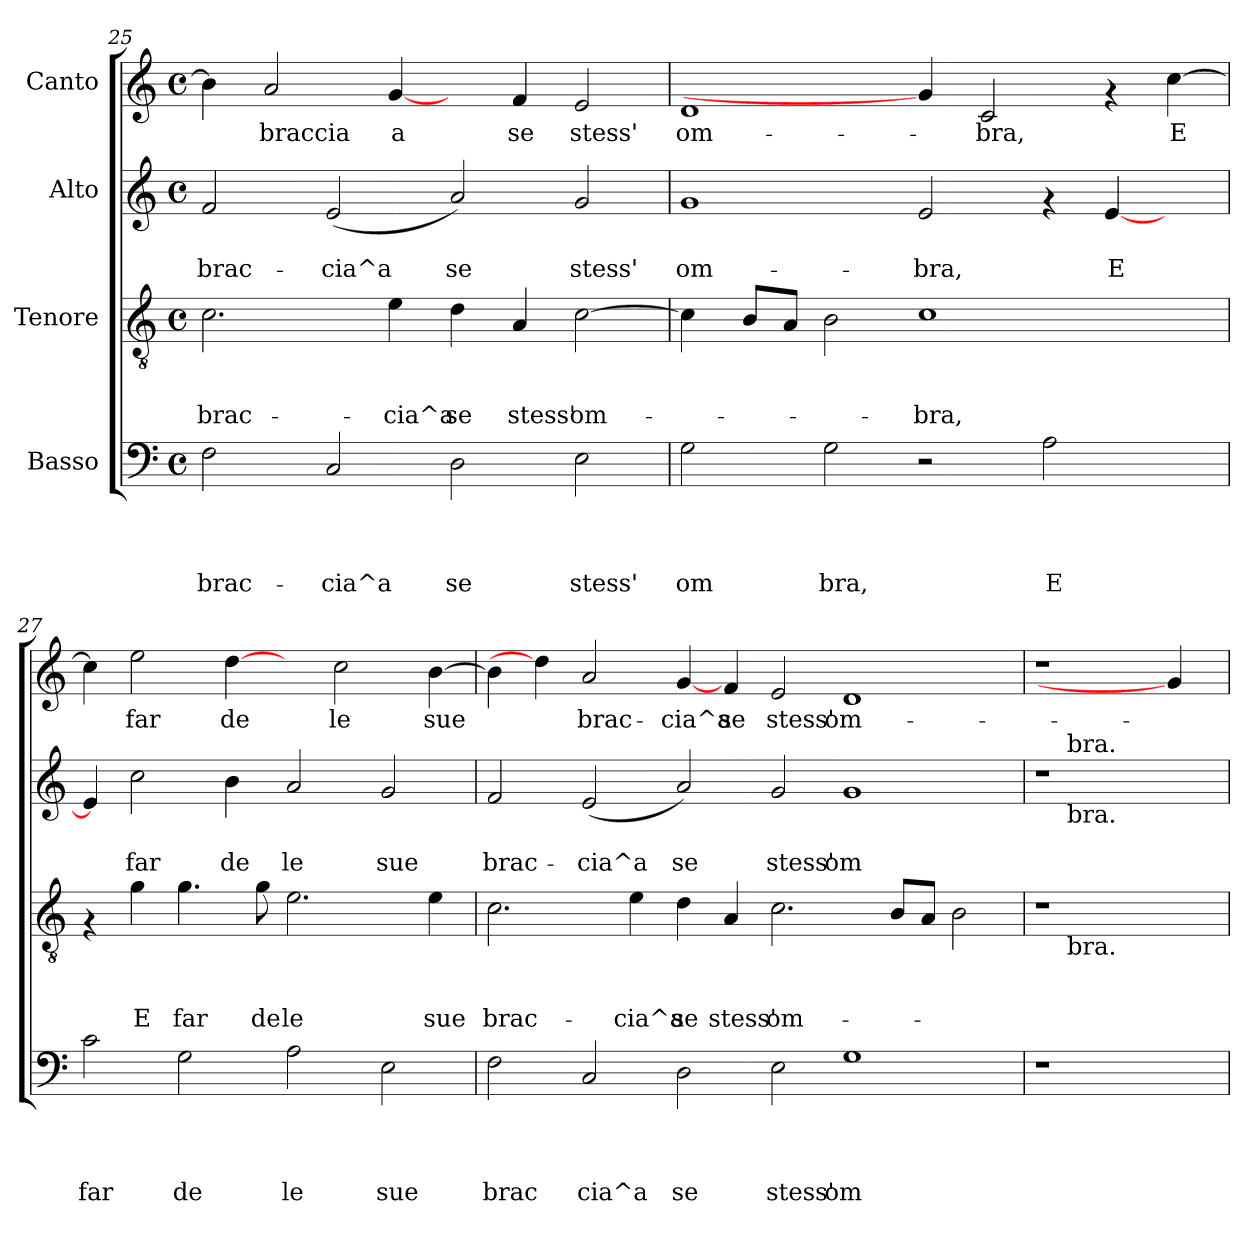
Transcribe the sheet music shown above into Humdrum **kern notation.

**kern	**text	**text	**text	**text	**kern	**text	**text	**text	**kern	**text	**text	**kern	**text
*part4	*part4	*part4	*part4	*part4	*part3	*part3	*part3	*part3	*part2	*part2	*part2	*part1	*part1
*staff4	*staff4	*staff4	*staff4	*staff4	*staff3	*staff3	*staff3	*staff3	*staff2	*staff2	*staff2	*staff1	*staff1
*I"Basso	*	*	*	*	*I"Tenore	*	*	*	*I"Alto	*	*	*I"Canto	*
*clefF4	*	*	*	*	*clefGv2	*	*	*	*clefG2	*	*	*clefG2	*
*k[]	*	*	*	*	*k[]	*	*	*	*k[]	*	*	*k[]	*
*C:	*	*	*	*	*C:	*	*	*	*C:	*	*	*C:	*
*M4/4	*	*	*	*	*M4/4	*	*	*	*M4/4	*	*	*M4/4	*
*met(c)	*	*	*	*	*met(c)	*	*	*	*met(c)	*	*	*met(c)	*
=25	=25	=25	=25	=25	=25	=25	=25	=25	=25	=25	=25	=25	=25
!	!	!	!	!LO:LY:b	!	!	!	!LO:LY:b	!	!	!LO:LY:b	!	!
2F\	.	.	.	brac-	2.c\	.	.	brac-	2f/	.	brac-	4b\]	.
!	!	!	!	!	!	!	!	!	!	!	!	!	!LO:LY:b
.	.	.	.	.	.	.	.	.	.	.	.	2a/	braccia
!	!	!	!	!LO:LY:b	!	!	!	!	!	!	!LO:LY:b	!	!
2C/	.	.	.	-cia^a	.	.	.	.	(2e/	.	-cia^a	.	.
!	!	!	!	!	!	!	!	!LO:LY:b	!	!	!	!	!LO:LY:b
.	.	.	.	.	4e\	.	.	-cia^a	.	.	.	[4g/	a
!	!	!	!	!LO:LY:b	!	!	!	!LO:LY:b	!	!	!LO:LY:b	!	!
2D\	.	.	.	se	4d\	.	.	se	2a/)	.	se	4ryy	.
!	!	!	!	!	!	!	!	!LO:LY:b	!	!	!	!	!LO:LY:b
.	.	.	.	.	4A/	.	.	stess'	.	.	.	4f/	se
!	!	!	!	!LO:LY:b	!	!	!	!LO:LY:b	!	!	!LO:LY:b	!	!LO:LY:b
2E\	.	.	.	stess'	[>2c\	.	.	om-	2g/	.	stess'	2e/	stess'
!!LO:PB:g=z
=26	=26	=26	=26	=26	=26	=26	=26	=26	=26	=26	=26	=26	=26
!	!	!	!	!LO:LY:b	!	!	!	!	!	!	!LO:LY:b	!	!LO:LY:b
2G\	.	.	.	om	4c\]	.	.	.	1g	.	om-	1d	om-
.	.	.	.	.	8B/L	.	.	.	.	.	.	.	.
.	.	.	.	.	8A/J	.	.	.	.	.	.	.	.
!	!	!	!	!LO:LY:b	!	!	!	!	!	!	!	!	!
2G\	.	.	.	bra,	2B\	.	.	.	.	.	.	.	.
!	!	!	!	!	!	!	!	!LO:LY:b	!	!	!LO:LY:b	!	!
2r	.	.	.	.	1c	.	.	-bra,	2e/	.	-bra,	4g/]	.
!	!	!	!	!	!	!	!	!	!	!	!	!	!LO:LY:b
.	.	.	.	.	.	.	.	.	.	.	.	2c/	-bra,
!	!	!	!	!LO:LY:b	!	!	!	!	!	!	!	!	!
2A\	.	.	.	E	.	.	.	.	4rf	.	.	.	.
!	!	!	!	!	!	!	!	!	!	!	!LO:LY:b	!	!
.	.	.	.	.	.	.	.	.	[<4e/	.	E	4rf	.
!	!	!	!	!	!	!	!	!	!	!	!	!	!LO:LY:b
4ryy	.	.	.	.	4ryy	.	.	.	4ryy	.	.	[>4cc\	E
=27	=27	=27	=27	=27	=27	=27	=27	=27	=27	=27	=27	=27	=27
!	!	!	!	!LO:LY:b	!	!	!	!	!	!	!	!	!
2c\	.	.	.	far	4rF	.	.	.	4e/]	.	.	4cc\]	.
!	!	!	!	!	!	!	!	!LO:LY:b	!	!	!LO:LY:b	!	!LO:LY:b
.	.	.	.	.	4g\	.	.	E	2cc\	.	far	2ee\	far
!	!	!	!	!LO:LY:b	!	!	!	!LO:LY:b	!	!	!	!	!
2G\	.	.	.	de	4.g\	.	.	far	.	.	.	.	.
!	!	!	!	!	!	!	!	!	!	!	!LO:LY:b	!	!LO:LY:b
.	.	.	.	.	.	.	.	.	4b\	.	de	[4dd\	de
!	!	!	!	!	!	!	!	!LO:LY:b	!	!	!	!	!
.	.	.	.	.	8g\	.	.	de	.	.	.	.	.
!	!	!	!	!LO:LY:b	!	!	!	!LO:LY:b	!	!	!LO:LY:b	!	!
2A\	.	.	.	le	2.e\	.	.	le	2a/	.	le	4ryy	.
!	!	!	!	!	!	!	!	!	!	!	!	!	!LO:LY:b
.	.	.	.	.	.	.	.	.	.	.	.	2cc\	le
!	!	!	!	!LO:LY:b	!	!	!	!	!	!	!LO:LY:b	!	!
2E\	.	.	.	sue	.	.	.	.	2g/	.	sue	.	.
!	!	!	!	!	!	!	!	!LO:LY:b	!	!	!	!	!LO:LY:b
.	.	.	.	.	4e\	.	.	sue	.	.	.	[>4b\	sue
=28	=28	=28	=28	=28	=28	=28	=28	=28	=28	=28	=28	=28	=28
!	!	!	!	!LO:LY:b	!	!	!	!LO:LY:b	!	!	!LO:LY:b	!	!
2F\	.	.	.	brac	2.c\	.	.	brac-	2f/	.	brac-	4b\]	.
.	.	.	.	.	.	.	.	.	.	.	.	4dd\]	.
!	!	!	!	!LO:LY:b	!	!	!	!	!	!	!LO:LY:b	!	!LO:LY:b
2C/	.	.	.	cia^a	.	.	.	.	(2e/	.	-cia^a	2a/	brac-
!	!	!	!	!	!	!	!	!LO:LY:b	!	!	!	!	!
.	.	.	.	.	4e\	.	.	-cia^a	.	.	.	.	.
!	!	!	!	!LO:LY:b	!	!	!	!LO:LY:b	!	!	!LO:LY:b	!	!LO:LY:b
2D\	.	.	.	se	4d\	.	.	se	2a/)	.	se	[4g/	-cia^a
!	!	!	!	!	!	!	!	!LO:LY:b	!	!	!	!	!LO:LY:b
.	.	.	.	.	4A/	.	.	stess'	.	.	.	4f/	se
!	!	!	!	!LO:LY:b	!	!	!	!LO:LY:b	!	!	!LO:LY:b	!	!LO:LY:b
2E\	.	.	.	stess'	2.c\	.	.	om-	2g/	.	stess'	2e/	stess'
!	!	!	!	!LO:LY:b	!	!	!	!	!	!	!LO:LY:b	!	!LO:LY:b
1G	.	.	.	om	.	.	.	.	1g	.	om-	1d	om-
.	.	.	.	.	8B/L	.	.	.	.	.	.	.	.
.	.	.	.	.	8A/J	.	.	.	.	.	.	.	.
.	.	.	.	.	2B\	.	.	.	.	.	.	.	.
=29	=29	=29	=29	=29	=29	=29	=29	=29	=29	=29	=29	=29	=29
*	*	*	*	*	*^	*	*	*	*^	*	*	*	*
1r	.	.	.	.	1r	8ryy	.	.	.	1r	8ryy	.	.	1r	.
!	!	!	!	!	!	!	!	!	!	!	!LO:TX:a:t=bra.	!	!	!	!
!	!	!	!	!	!	!	!	!	!	!	!LO:TX:b:t=bra.	!	!	!	!
!	!	!	!	!	!	!LO:TX:b:t=bra.	!	!	!	!	!	!	!	!	!
.	.	.	.	.	.	1ryy	.	.	.	.	1ryy	.	.	.	.
4ryy	.	.	.	.	4ryy	.	.	.	.	4ryy	.	.	.	4g/]	.
.	.	.	.	.	.	8ryy	.	.	.	.	8ryy	.	.	.	.
*	*	*	*	*	*v	*v	*	*	*	*	*	*	*	*	*
*	*	*	*	*	*	*	*	*	*v	*v	*	*	*	*
=	=	=	=	=	=	=	=	=	=	=	=	=	=
*-	*-	*-	*-	*-	*-	*-	*-	*-	*-	*-	*-	*-	*-
